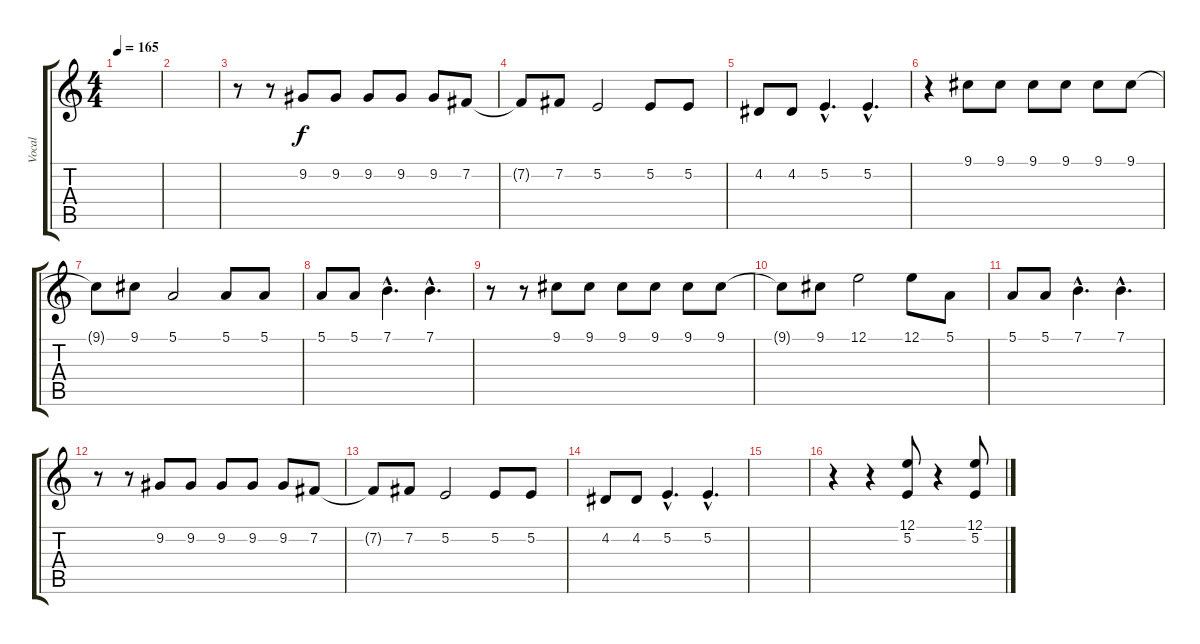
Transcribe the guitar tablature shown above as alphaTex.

\track ("Vocal" "Vocal") {instrument choiraahs}
\staff {score tabs}
\tuning (E4 B3 G3 D3 A2 E2) {hide}
\ts (4 4)
\tempo 165
\clef g2
\ks c
|
|
r.8 r.8 9.2.8 9.2.8 9.2.8 9.2.8 9.2.8 7.2.8 |
7.2{t}.8 7.2.8 5.2.2 5.2.8 5.2.8 |
4.2.8 4.2.8 5.2{hac}.4{d} 5.2{hac}.4{d} |
r.4 9.1.8 9.1.8 9.1.8 9.1.8 9.1.8 9.1.8 |
9.1{t}.8 9.1.8 5.1.2 5.1.8 5.1.8 |
5.1.8 5.1.8 7.1{hac}.4{d} 7.1{hac}.4{d} |
r.8 r.8 9.1.8 9.1.8 9.1.8 9.1.8 9.1.8 9.1.8 |
9.1{t}.8 9.1.8 12.1.2 12.1.8 5.1.8 |
5.1.8 5.1.8 7.1{hac}.4{d} 7.1{hac}.4{d} |
r.8 r.8 9.2.8 9.2.8 9.2.8 9.2.8 9.2.8 7.2.8 |
7.2{t}.8 7.2.8 5.2.2 5.2.8 5.2.8 |
4.2.8 4.2.8 5.2{hac}.4{d} 5.2{hac}.4{d} |
|
r.4 r.4 (12.1 5.2).8 r.4 (12.1 5.2).8
